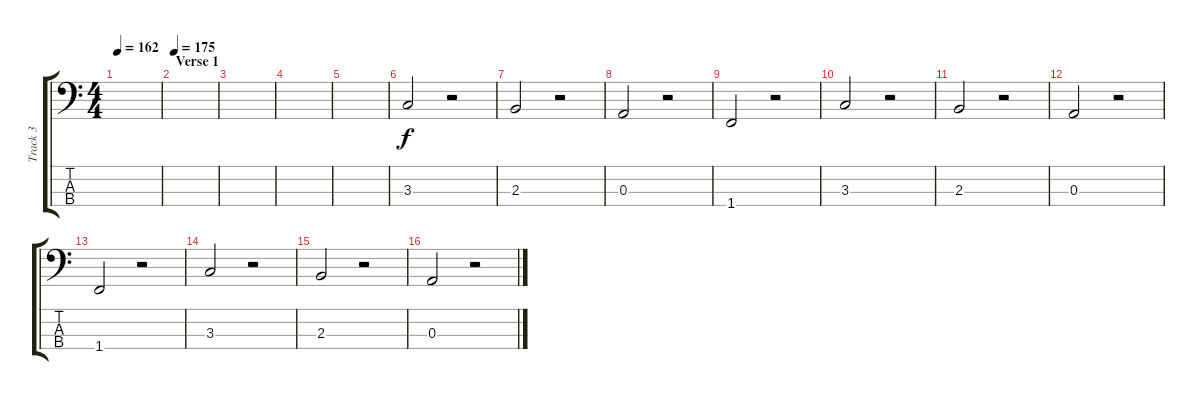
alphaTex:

\track ("Track 3" "Track 3") {instrument electricbassfinger}
\staff {score tabs}
\tuning (G2 D2 A1 E1) {hide}
\ts (4 4)
\tempo 162
\clef f4
\ks c
|
\section ("" "Verse 1")
\tempo 175
|
|
|
|
3.3.2 r.2 |
2.3.2 r.2 |
0.3.2 r.2 |
1.4.2 r.2 |
3.3.2 r.2 |
2.3.2 r.2 |
0.3.2 r.2 |
1.4.2 r.2 |
3.3.2 r.2 |
2.3.2 r.2 |
0.3.2 r.2
